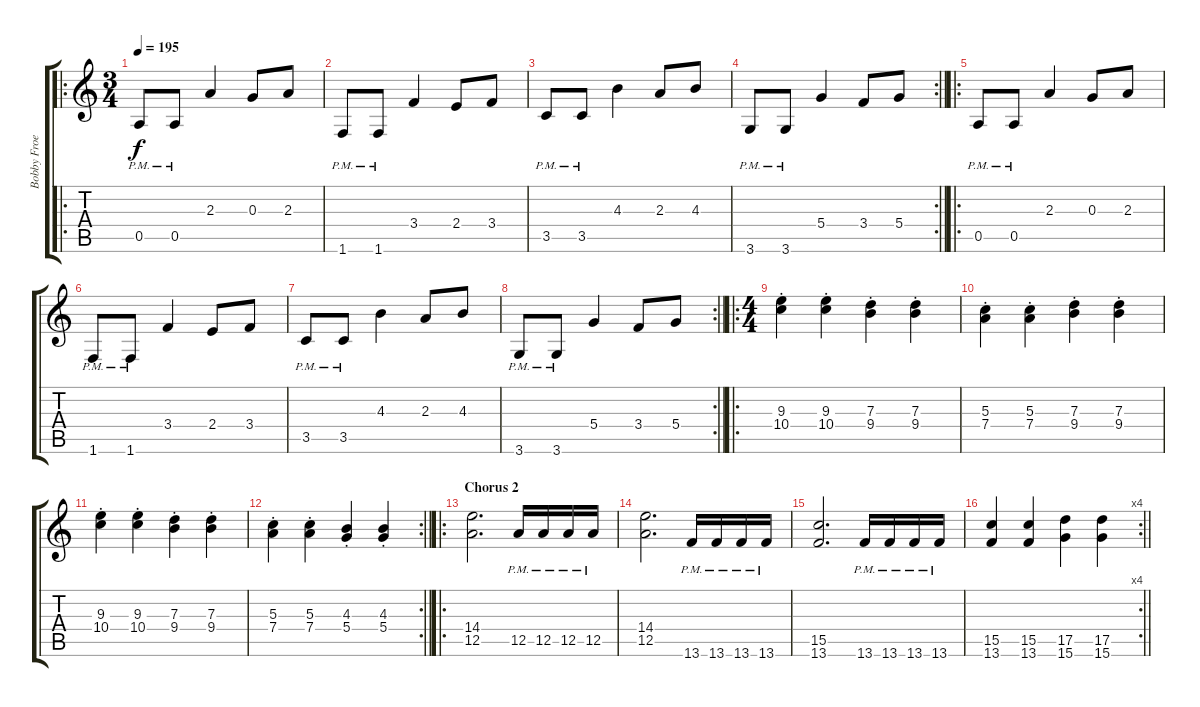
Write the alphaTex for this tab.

\track ("Bobby Froese" "Bobby Froe") {instrument distortionguitar}
\staff {score tabs}
\tuning (E4 B3 G3 D3 A2 E2) {hide}
\ro
\ts (3 4)
\tempo 195
\clef g2
\ks c
0.5{pm}.8{dy f} 0.5{pm}.8 2.3.4 0.3.8 2.3.8 |
1.6{pm}.8 1.6{pm}.8 3.4.4 2.4.8 3.4.8 |
3.5{pm}.8 3.5{pm}.8 4.3.4 2.3.8 4.3.8 |
\rc 2
\barLineRight lightlight
3.6{pm}.8 3.6{pm}.8 5.4.4 3.4.8 5.4.8 |
\ro
0.5{pm}.8 0.5{pm}.8 2.3.4 0.3.8 2.3.8 |
1.6{pm}.8 1.6{pm}.8 3.4.4 2.4.8 3.4.8 |
3.5{pm}.8 3.5{pm}.8 4.3.4 2.3.8 4.3.8 |
\rc 2
\barLineRight lightlight
3.6{pm}.8 3.6{pm}.8 5.4.4 3.4.8 5.4.8 |
\ro
\ts (4 4)
(9.3{st} 10.4{st}).4 (9.3{st} 10.4{st}).4 (7.3{st} 9.4{st}).4 (7.3{st} 9.4{st}).4 |
(5.3{st} 7.4{st}).4 (5.3{st} 7.4{st}).4 (7.3{st} 9.4{st}).4 (7.3{st} 9.4{st}).4 |
(9.3{st} 10.4{st}).4 (9.3{st} 10.4{st}).4 (7.3{st} 9.4{st}).4 (7.3{st} 9.4{st}).4 |
\rc 2
\barLineRight lightlight
(5.3{st} 7.4{st}).4 (5.3{st} 7.4{st}).4 (4.3{st} 5.4{st}).4 (4.3{st} 5.4{st}).4 |
\ro
\section ("" "Chorus 2")
(14.4 12.5).2{d} 12.5{pm}.16 12.5{pm}.16 12.5{pm}.16 12.5{pm}.16 |
(14.4 12.5).2{d} 13.6{pm}.16 13.6{pm}.16 13.6{pm}.16 13.6{pm}.16 |
(15.5 13.6).2{d} 13.6{pm}.16 13.6{pm}.16 13.6{pm}.16 13.6{pm}.16 |
\rc 4
\barLineRight lightlight
(15.5 13.6).4 (15.5 13.6).4 (17.5 15.6).4 (17.5 15.6).4
